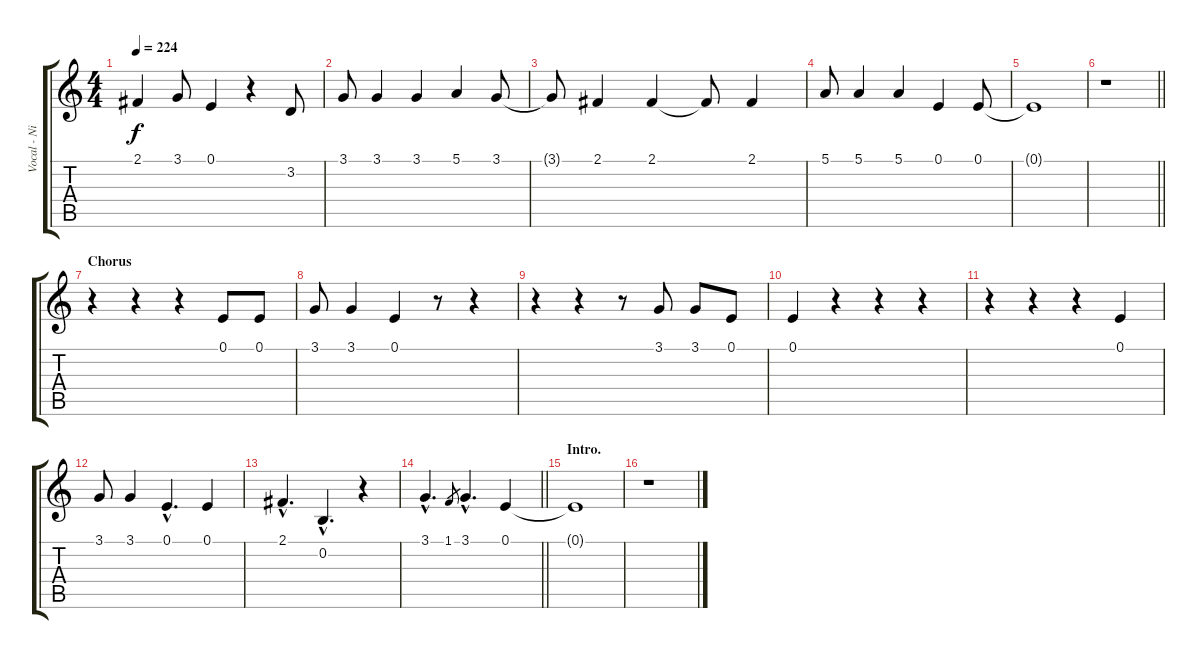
\track ("Vocal - Nikola" "Vocal - Ni") {instrument flute}
\staff {score tabs}
\tuning (E4 B3 G3 D3 A2 E2) {hide}
\ts (4 4)
\tempo 224
\clef g2
\ks c
2.1.4{dy f} 3.1.8 0.1.4 r.4 3.2.8 |
3.1.8 3.1.4 3.1.4 5.1.4 3.1.8 |
3.1{t}.8 2.1.4 2.1.4 2.1{t}.8 2.1.4 |
5.1.8 5.1.4 5.1.4 0.1.4 0.1.8 |
0.1{t}.1 |
\barLineRight lightlight
r.1 |
\section ("" "Chorus")
r.4 r.4 r.4 0.1.8 0.1.8 |
3.1.8 3.1.4 0.1.4 r.8 r.4 |
r.4 r.4 r.8 3.1.8 3.1.8 0.1.8 |
0.1.4 r.4 r.4 r.4 |
r.4 r.4 r.4 0.1.4 |
3.1.8 3.1.4 0.1{hac}.4{d} 0.1.4 |
2.1{hac}.4{d} 0.2{hac}.4{d} r.4 |
\barLineRight lightlight
3.1{hac}.4{d} 1.1.8{gr} 3.1{hac}.4{d} 0.1.4 |
\section ("" "Intro.")
0.1{t}.1 |
r.1
